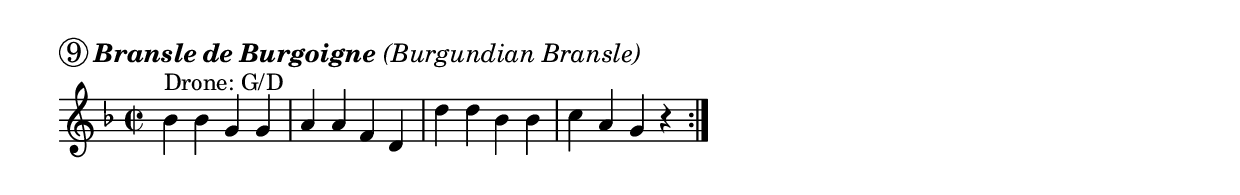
% ---
% name: Burgundian Bransle
% alt_name: Bransle de Burgoigne
% alt_name: Burgoigne, Bransle de
% dancers: 2@Two or More People

\include "music/include/fb_functions.ly"
%#(set-global-staff-size 18)
\include "english.ly"
%#(set-default-paper-size "letter")



  % Burgundian
  \score {
    \new Staff \relative c'' {
      \time 2/2
      \key f \major
      \repeat volta 2 {
        bf4^\markup{Drone: G/D} bf g g | a a f d | d' d bf bf | c a g r4 | 
      }
    }

    \header { piece = \markup { \huge \circle  9 \large \italic { \bold{Bransle de Burgoigne} (Burgundian Bransle) } } }
    \layout { indent = 0\mm }
  }


 
  \version "2.10.10"  % necessary for upgrading to future LilyPond versions.

